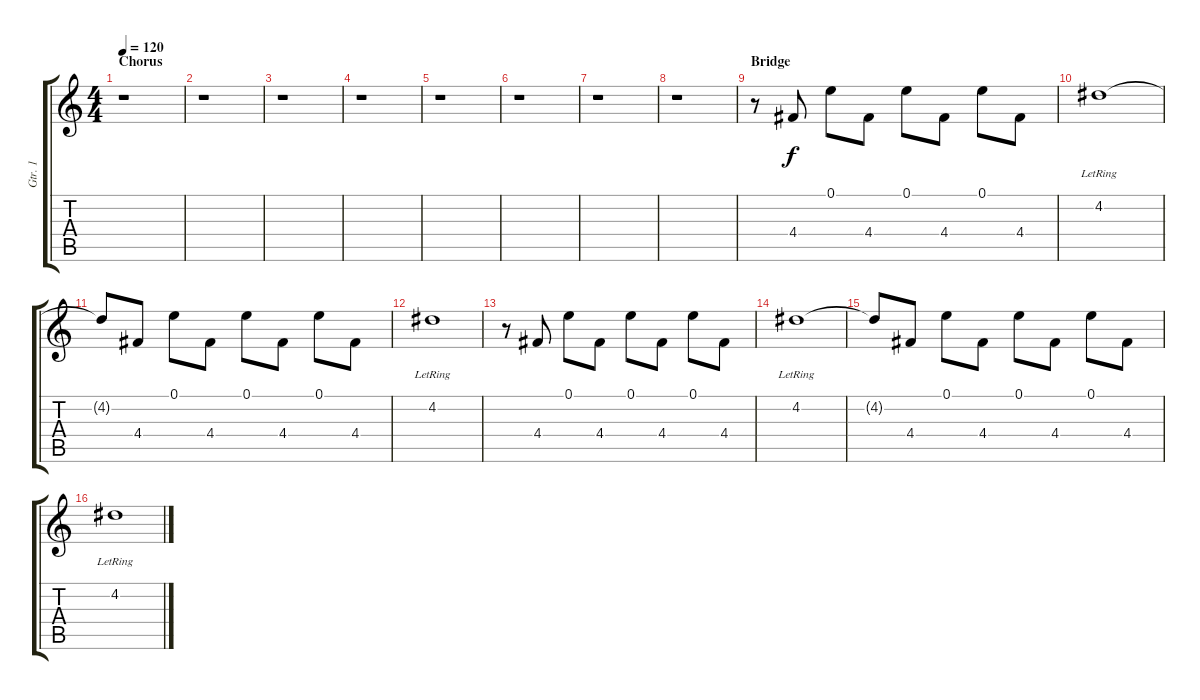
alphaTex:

\track ("Gtr. 1" "Gtr. 1") {instrument electricguitarclean}
\staff {score tabs}
\tuning (E4 B3 G3 D3 A2 E2) {hide}
\ts (4 4)
\section ("" "Chorus")
\tempo 120
\clef g2
\ks c
r.1{dy f} |
r.1 |
r.1 |
r.1 |
r.1 |
r.1 |
r.1 |
r.1 |
\section ("" "Bridge")
r.8 4.4.8{instrument electricguitarclean} 0.1.8 4.4.8 0.1.8 4.4.8 0.1.8 4.4.8 |
4.2{lr}.1 |
4.2{t}.8 4.4.8 0.1.8 4.4.8 0.1.8 4.4.8 0.1.8 4.4.8 |
4.2{lr}.1 |
r.8 4.4.8 0.1.8 4.4.8 0.1.8 4.4.8 0.1.8 4.4.8 |
4.2{lr}.1 |
4.2{t}.8 4.4.8 0.1.8 4.4.8 0.1.8 4.4.8 0.1.8 4.4.8 |
4.2{lr}.1
